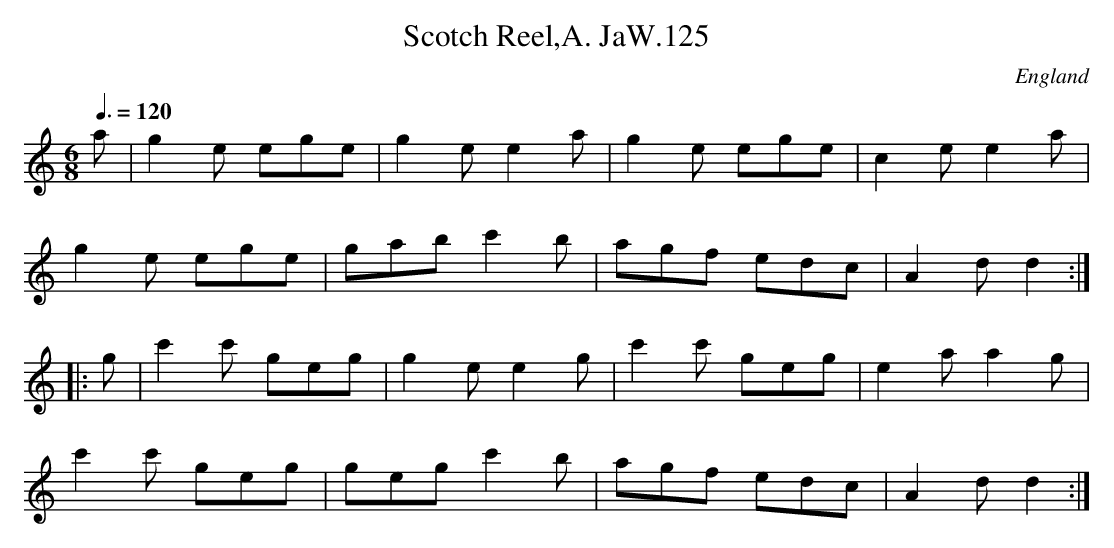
X:1
T:Scotch Reel,A. JaW.125
M:6/8
L:1/8
Q:3/8=120
O:England
notC:"Clarinette Primo"
K:C major
a|g2e ege|g2e e2a|g2e ege|c2e e2a|!
g2e ege|gab c'2b|agf edc|A2d d2:|!
|:g|c'2c' geg|g2e e2g|c'2c' geg|e2a a2g|!
c'2c' geg|geg c'2b|agf edc|A2d d2:|
